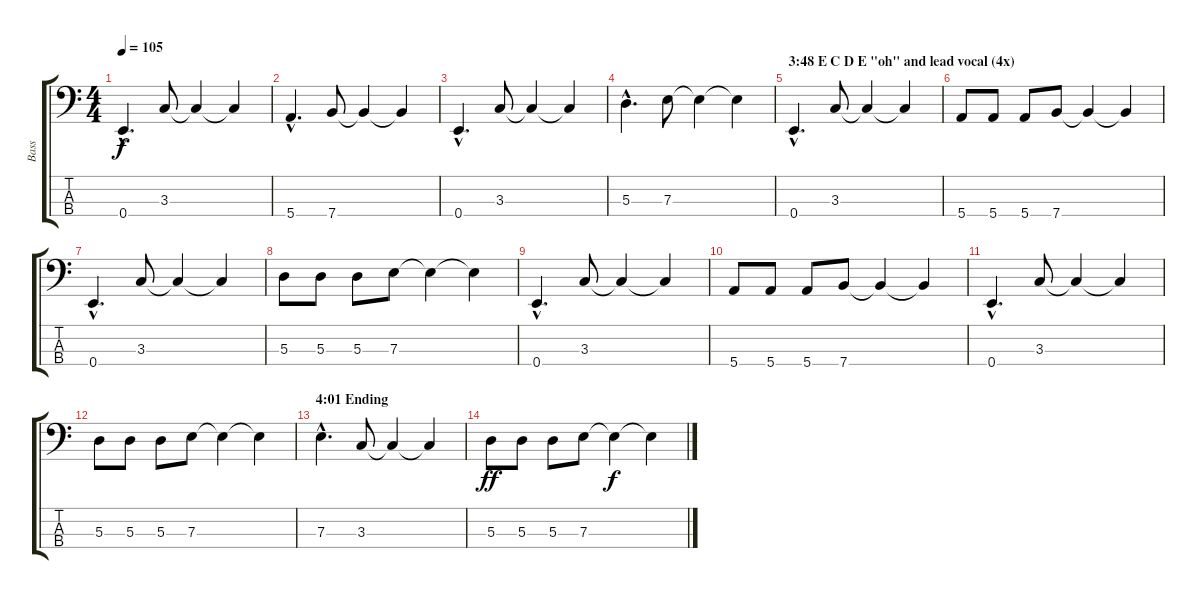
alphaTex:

\track ("Bass" "Bass") {instrument electricbassfinger}
\staff {score tabs}
\tuning (G2 D2 A1 E1) {hide}
\ts (4 4)
\tempo 105
\clef f4
\ks c
0.4{hac}.4{d dy f} 3.3.8 3.3{t}.4 3.3{t}.4 |
5.4{hac}.4{d} 7.4.8 7.4{t}.4 7.4{t}.4 |
0.4{hac}.4{d} 3.3.8 3.3{t}.4 3.3{t}.4 |
5.3{hac}.4{d} 7.3.8 7.3{t}.4 7.3{t}.4 |
\section ("" "3:48 E C D E \"oh\" and lead vocal (4x) ")
0.4{hac}.4{d} 3.3.8 3.3{t}.4 3.3{t}.4 |
5.4.8 5.4.8 5.4.8 7.4.8 7.4{t}.4 7.4{t}.4 |
0.4{hac}.4{d} 3.3.8 3.3{t}.4 3.3{t}.4 |
5.3.8 5.3.8 5.3.8 7.3.8 7.3{t}.4 7.3{t}.4 |
0.4{hac}.4{d} 3.3.8 3.3{t}.4 3.3{t}.4 |
5.4.8 5.4.8 5.4.8 7.4.8 7.4{t}.4 7.4{t}.4 |
0.4{hac}.4{d} 3.3.8 3.3{t}.4 3.3{t}.4 |
5.3.8 5.3.8 5.3.8 7.3.8 7.3{t}.4 7.3{t}.4 |
\section ("" "4:01 Ending")
7.3{hac}.4{d} 3.3.8 3.3{t}.4 3.3{t}.4 |
5.3.8{dy ff} 5.3.8 5.3.8 7.3.8 7.3{t}.4{dy f} 7.3{t}.4
